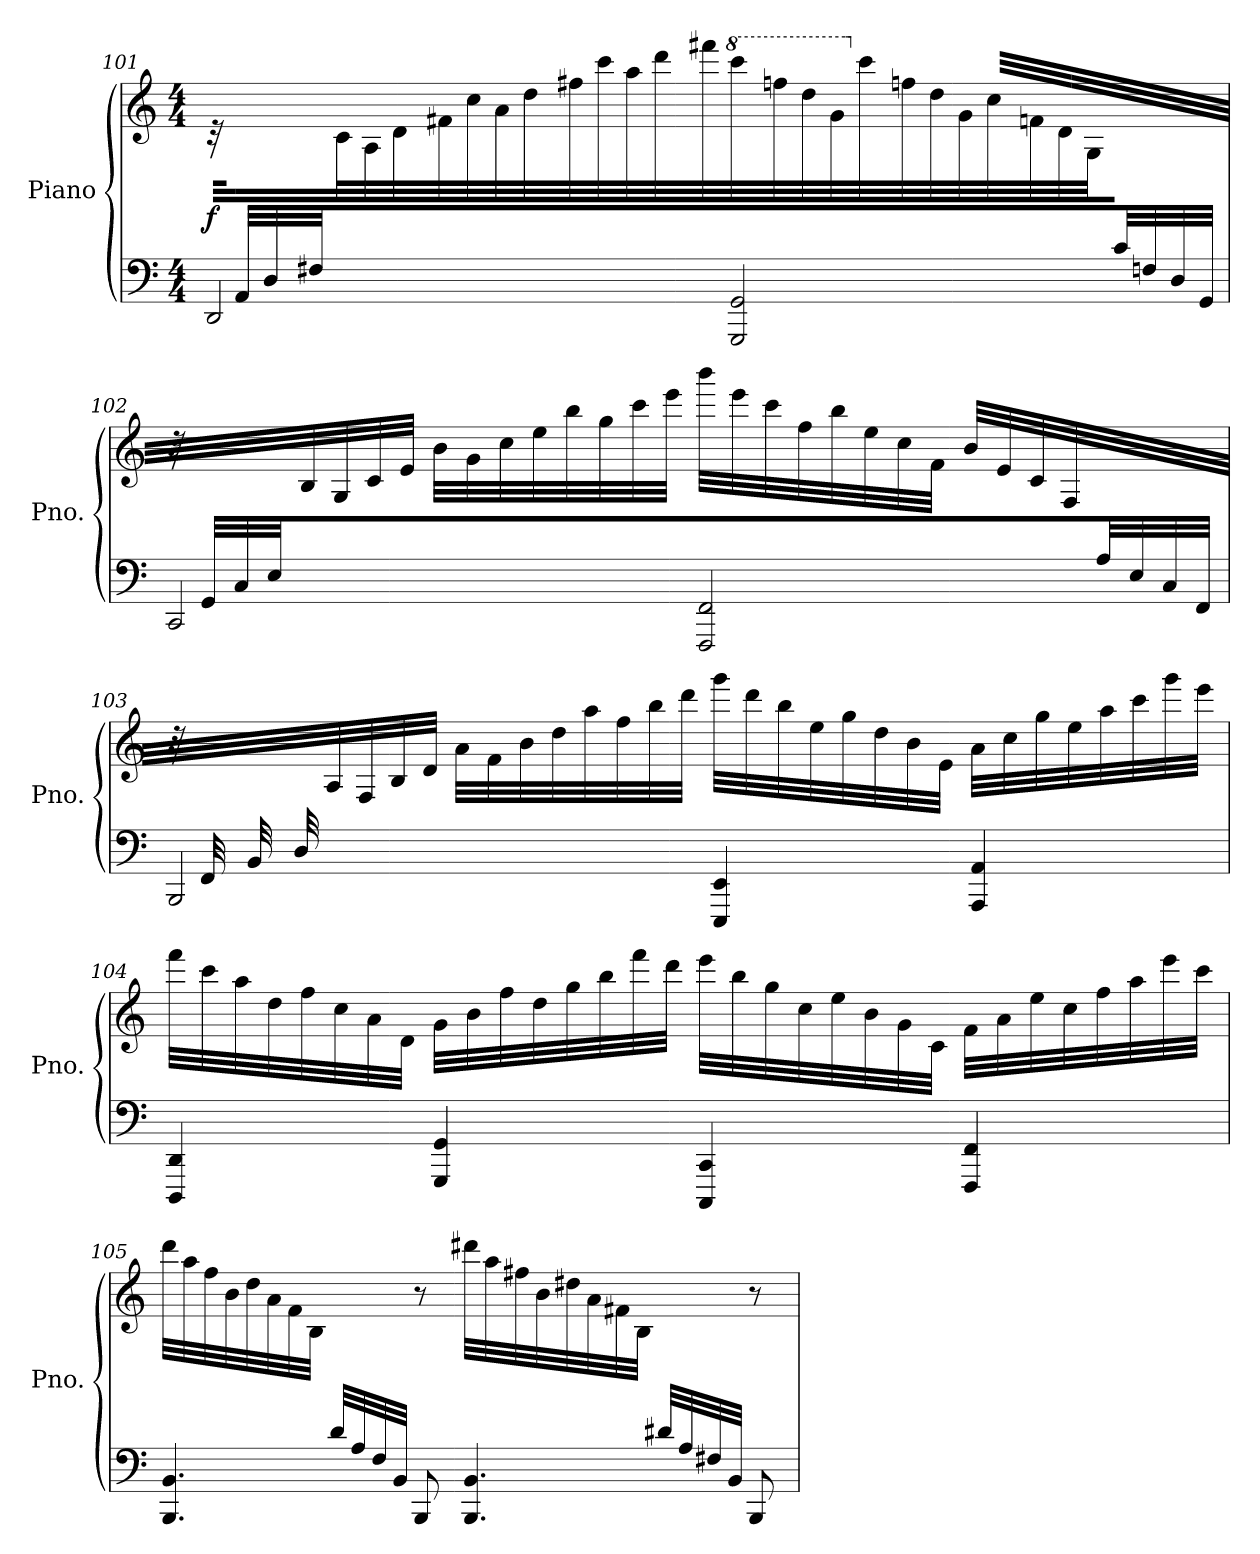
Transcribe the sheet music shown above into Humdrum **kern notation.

**kern	**kern	**dynam
*part1	*part1	*part1
*staff2	*staff1	*staff1/2
*I"Piano	*	*
*I'Pno.	*	*
!!LO:PB:g=z
*clefF4	*clefG2	*
*k[]	*k[]	*
*M4/4	*M4/4	*
=101	=101	=101
*^	*	*
!	!	!	!LO:DY:b
32ryy	2DD/	32r	f
32AA/LLL	.	16.ryy	.
32D/	.	.	.
32F#X/	.	.	.
2.ryy	.	32c/	.
.	.	32A/	.
.	.	32d/	.
.	.	32f#X/JJJ	.
.	.	32cc\LLL	.
.	.	32a\	.
.	.	32dd\	.
.	.	32ff#X\	.
.	.	32ccc\	.
.	.	32aa\	.
.	.	32ddd\	.
.	.	32fff#X\JJJ	.
*	*	*8va	*
.	2GGG/ 2GG/	32cccc\LLL	.
.	.	32fffn\	.
.	.	32ddd\	.
.	.	32gg\	.
*	*	*X8va	*
.	.	32ccc\	.
.	.	32ffn\	.
.	.	32dd\	.
.	.	32g\JJJ	.
.	.	32cc/LLL	.
.	.	32fn/	.
.	.	32d/	.
.	.	32G/	.
32c/	.	8ryy	.
32Fn/	.	.	.
32D/	.	.	.
32GG/JJJ	.	.	.
!!LO:LB:g=z
=102	=102	=102	=102
32ryy	2CC/	32r	.
32GG/LLL	.	16.ryy	.
32C/	.	.	.
32E/	.	.	.
2.ryy	.	32B/	.
.	.	32G/	.
.	.	32c/	.
.	.	32e/JJJ	.
.	.	32b\LLL	.
.	.	32g\	.
.	.	32cc\	.
.	.	32ee\	.
.	.	32bb\	.
.	.	32gg\	.
.	.	32ccc\	.
.	.	32eee\JJJ	.
.	2FFF/ 2FF/	32bbb\LLL	.
.	.	32eee\	.
.	.	32ccc\	.
.	.	32ff\	.
.	.	32bb\	.
.	.	32ee\	.
.	.	32cc\	.
.	.	32f\JJJ	.
.	.	32b/LLL	.
.	.	32e/	.
.	.	32c/	.
.	.	32F/	.
32A/	.	8ryy	.
32E/	.	.	.
32C/	.	.	.
32FF/JJJ	.	.	.
!!LO:LB:g=z
=103	=103	=103	=103
32ryy	2BBB/	32r	.
32FF/LLL	.	16.ryy	.
32BB/	.	.	.
32D/	.	.	.
2..ryy	.	32A/	.
.	.	32F/	.
.	.	32B/	.
.	.	32d/JJJ	.
.	.	32a\LLL	.
.	.	32f\	.
.	.	32b\	.
.	.	32dd\	.
.	.	32aa\	.
.	.	32ff\	.
.	.	32bb\	.
.	.	32ddd\JJJ	.
.	4EEE/ 4EE/	32ggg\LLL	.
.	.	32ddd\	.
.	.	32bb\	.
.	.	32ee\	.
.	.	32gg\	.
.	.	32dd\	.
.	.	32b\	.
.	.	32e\JJJ	.
.	4AAA/ 4AA/	32a\LLL	.
.	.	32cc\	.
.	.	32gg\	.
.	.	32ee\	.
.	.	32aa\	.
.	.	32ccc\	.
.	.	32ggg\	.
.	.	32eee\JJJ	.
*v	*v	*	*
!!LO:LB:g=z
=104	=104	=104
4DDD/ 4DD/	32fff\LLL	.
.	32ccc\	.
.	32aa\	.
.	32dd\	.
.	32ff\	.
.	32cc\	.
.	32a\	.
.	32d\JJJ	.
4GGG/ 4GG/	32g\LLL	.
.	32b\	.
.	32ff\	.
.	32dd\	.
.	32gg\	.
.	32bb\	.
.	32fff\	.
.	32ddd\JJJ	.
4CCC/ 4CC/	32eee\LLL	.
.	32bb\	.
.	32gg\	.
.	32cc\	.
.	32ee\	.
.	32b\	.
.	32g\	.
.	32c\JJJ	.
4FFF/ 4FF/	32f\LLL	.
.	32a\	.
.	32ee\	.
.	32cc\	.
.	32ff\	.
.	32aa\	.
.	32eee\	.
.	32ccc\JJJ	.
!!LO:LB:g=z
=105	=105	=105
*^	*	*
4ryy	4.BBB/ 4.BB/	32ddd\LLL	.
.	.	32aa\	.
.	.	32ff\	.
.	.	32b\	.
.	.	32dd\	.
.	.	32a\	.
.	.	32f\	.
.	.	32B\JJJ	.
32d/LLL	.	8ryy	.
32A/	.	.	.
32F/	.	.	.
32BB/JJJ	.	.	.
4.ryy	8BBB/	8r	.
.	4.BBB/ 4.BB/	32ddd#X\LLL	.
.	.	32aa\	.
.	.	32ff#X\	.
.	.	32b\	.
.	.	32dd#X\	.
.	.	32a\	.
.	.	32f#X\	.
.	.	32B\JJJ	.
32d#X/LLL	.	8ryy	.
32A/	.	.	.
32F#X/	.	.	.
32BB/JJJ	.	.	.
8ryy	8BBB/	8r	.
*v	*v	*	*
=	=	=
*-	*-	*-
